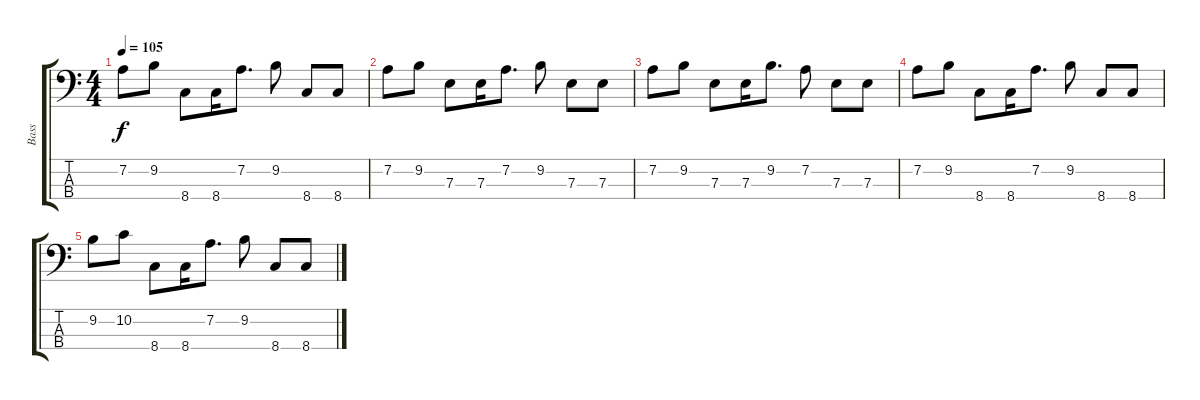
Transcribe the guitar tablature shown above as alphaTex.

\track ("Bass" "Bass") {instrument electricbassfinger}
\staff {score tabs}
\tuning (G2 D2 A1 E1) {hide}
\ts (4 4)
\tempo 105
\clef f4
\ks c
7.2.8{dy f} 9.2.8 8.4.8 8.4.16 7.2.8{d} 9.2.8 8.4.8 8.4.8 |
7.2.8 9.2.8 7.3.8 7.3.16 7.2.8{d} 9.2.8 7.3.8 7.3.8 |
7.2.8 9.2.8 7.3.8 7.3.16 9.2.8{d} 7.2.8 7.3.8 7.3.8 |
7.2.8 9.2.8 8.4.8 8.4.16 7.2.8{d} 9.2.8 8.4.8 8.4.8 |
9.2.8 10.2.8 8.4.8 8.4.16 7.2.8{d} 9.2.8 8.4.8 8.4.8
